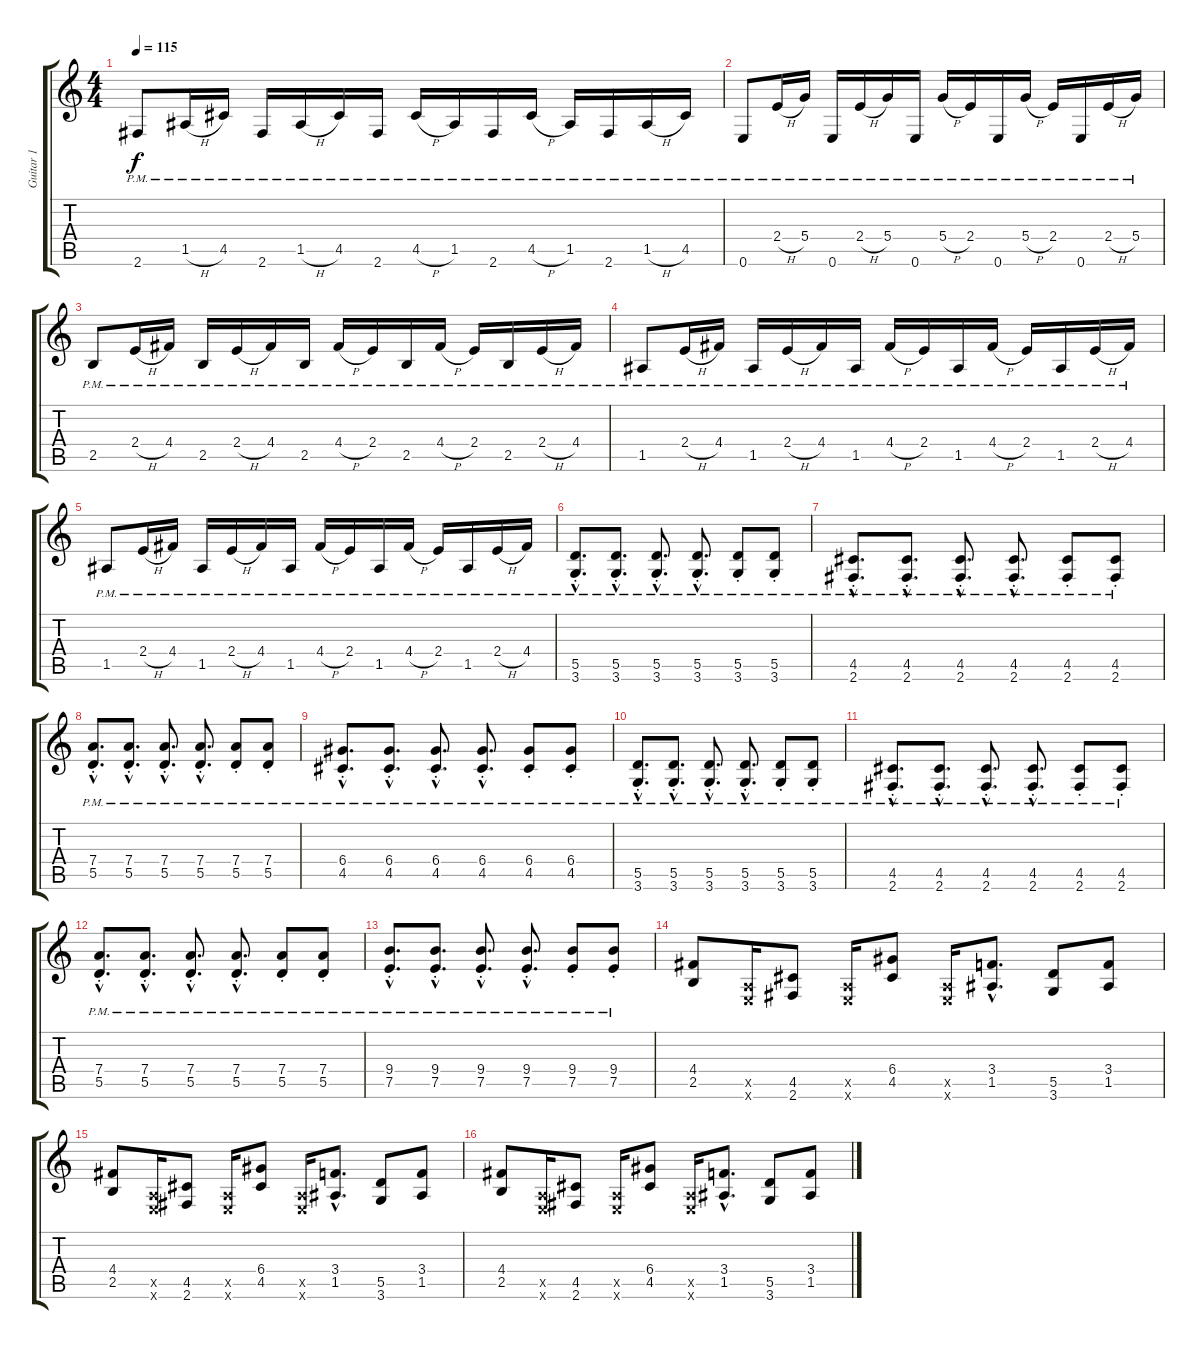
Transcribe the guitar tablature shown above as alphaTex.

\track ("Guitar 1" "Guitar 1") {instrument overdrivenguitar}
\staff {score tabs}
\tuning (E4 B3 G3 D3 A2 E2) {hide}
\ts (4 4)
\tempo 115
\clef g2
\ks c
2.6{pm}.8{dy f} 1.5{h pm}.16 4.5{pm}.16 2.6{pm}.16 1.5{h pm}.16 4.5{pm}.16 2.6{pm}.16 4.5{h pm}.16 1.5{pm}.16 2.6{pm}.16 4.5{h pm}.16 1.5{pm}.16 2.6{pm}.16 1.5{h pm}.16 4.5{pm}.16 |
0.6{pm}.8 2.4{h pm}.16 5.4{pm}.16 0.6{pm}.16 2.4{h pm}.16 5.4{pm}.16 0.6{pm}.16 5.4{h pm}.16 2.4{pm}.16 0.6{pm}.16 5.4{h pm}.16 2.4{pm}.16 0.6{pm}.16 2.4{h pm}.16 5.4{pm}.16 |
2.5{pm}.8 2.4{h pm}.16 4.4{pm}.16 2.5{pm}.16 2.4{h pm}.16 4.4{pm}.16 2.5{pm}.16 4.4{h pm}.16 2.4{pm}.16 2.5{pm}.16 4.4{h pm}.16 2.4{pm}.16 2.5{pm}.16 2.4{h pm}.16 4.4{pm}.16 |
1.5{pm}.8 2.4{h pm}.16 4.4{pm}.16 1.5{pm}.16 2.4{h pm}.16 4.4{pm}.16 1.5{pm}.16 4.4{h pm}.16 2.4{pm}.16 1.5{pm}.16 4.4{h pm}.16 2.4{pm}.16 1.5{pm}.16 2.4{h pm}.16 4.4{pm}.16 |
1.5{pm}.8 2.4{h pm}.16 4.4{pm}.16 1.5{pm}.16 2.4{h pm}.16 4.4{pm}.16 1.5{pm}.16 4.4{h pm}.16 2.4{pm}.16 1.5{pm}.16 4.4{h pm}.16 2.4{pm}.16 1.5{pm}.16 2.4{h pm}.16 4.4{pm}.16 |
(5.5{hac pm st} 3.6{hac pm st}).8{d} (5.5{hac pm st} 3.6{hac pm st}).8{d} (5.5{hac pm st} 3.6{hac pm st}).8{d} (5.5{hac pm st} 3.6{hac pm st}).8{d} (5.5{pm st} 3.6{pm st}).8 (5.5{pm st} 3.6{pm st}).8 |
(4.5{hac pm st} 2.6{hac pm st}).8{d} (4.5{hac pm st} 2.6{hac pm st}).8{d} (4.5{hac pm st} 2.6{hac pm st}).8{d} (4.5{hac pm st} 2.6{hac pm st}).8{d} (4.5{pm st} 2.6{pm st}).8 (4.5{pm st} 2.6{pm st}).8 |
(7.4{hac pm st} 5.5{hac pm st}).8{d} (7.4{hac pm st} 5.5{hac pm st}).8{d} (7.4{hac pm st} 5.5{hac pm st}).8{d} (7.4{hac pm st} 5.5{hac pm st}).8{d} (7.4{pm st} 5.5{pm st}).8 (7.4{pm st} 5.5{pm st}).8 |
(6.4{hac pm st} 4.5{hac pm st}).8{d} (6.4{hac pm st} 4.5{hac pm st}).8{d} (6.4{hac pm st} 4.5{hac pm st}).8{d} (6.4{hac pm st} 4.5{hac pm st}).8{d} (6.4{pm st} 4.5{pm st}).8 (6.4{pm st} 4.5{pm st}).8 |
(5.5{hac pm st} 3.6{hac pm st}).8{d} (5.5{hac pm st} 3.6{hac pm st}).8{d} (5.5{hac pm st} 3.6{hac pm st}).8{d} (5.5{hac pm st} 3.6{hac pm st}).8{d} (5.5{pm st} 3.6{pm st}).8 (5.5{pm st} 3.6{pm st}).8 |
(4.5{hac pm st} 2.6{hac pm st}).8{d} (4.5{hac pm st} 2.6{hac pm st}).8{d} (4.5{hac pm st} 2.6{hac pm st}).8{d} (4.5{hac pm st} 2.6{hac pm st}).8{d} (4.5{pm st} 2.6{pm st}).8 (4.5{pm st} 2.6{pm st}).8 |
(7.4{hac pm st} 5.5{hac pm st}).8{d} (7.4{hac pm st} 5.5{hac pm st}).8{d} (7.4{hac pm st} 5.5{hac pm st}).8{d} (7.4{hac pm st} 5.5{hac pm st}).8{d} (7.4{pm st} 5.5{pm st}).8 (7.4{pm st} 5.5{pm st}).8 |
(9.4{hac pm st} 7.5{hac pm st}).8{d} (9.4{hac pm st} 7.5{hac pm st}).8{d} (9.4{hac pm st} 7.5{hac pm st}).8{d} (9.4{hac pm st} 7.5{hac pm st}).8{d} (9.4{pm st} 7.5{pm st}).8 (9.4{pm st} 7.5{pm st}).8 |
(4.4 2.5).8 (0.5{x} 0.6{x}).16 (4.5 2.6).8 (0.5{x} 0.6{x}).16 (6.4 4.5).8 (0.5{x} 0.6{x}).16 (3.4{hac} 1.5{hac}).8{d} (5.5 3.6).8 (3.4 1.5).8 |
(4.4 2.5).8 (0.5{x} 0.6{x}).16 (4.5 2.6).8 (0.5{x} 0.6{x}).16 (6.4 4.5).8 (0.5{x} 0.6{x}).16 (3.4{hac} 1.5{hac}).8{d} (5.5 3.6).8 (3.4 1.5).8 |
(4.4 2.5).8 (0.5{x} 0.6{x}).16 (4.5 2.6).8 (0.5{x} 0.6{x}).16 (6.4 4.5).8 (0.5{x} 0.6{x}).16 (3.4{hac} 1.5{hac}).8{d} (5.5 3.6).8 (3.4 1.5).8
